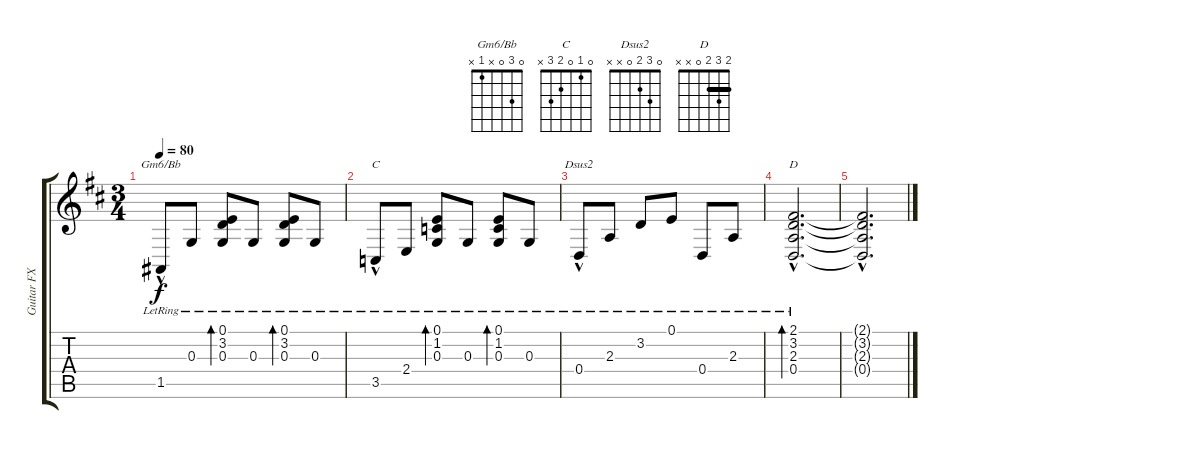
\track ("Guitar FX" "Guitar FX") {instrument stringensemble1}
\staff {score tabs}
\tuning (E4 B3 G3 D3 A2 E2) {hide}
\chord ("Gm6/Bb" 0 3 0 x 1 x)
\chord ("C" 0 1 0 2 3 x)
\chord ("Dsus2" 0 3 2 0 x x)
\chord ("D" 2 3 2 0 x x) {barre 2}
\ts (3 4)
\tempo 80
\clef g2
\ks d
1.5{hac lr}.8{ch "Gm6/Bb" dy f} 0.3{lr}.8 (0.1{lr} 3.2{lr} 0.3{lr}).8{bd 60} 0.3{lr}.8 (0.1{lr} 3.2{lr} 0.3{lr}).8{bd 60} 0.3{lr}.8 |
3.5{hac lr}.8{ch "C"} 2.4{lr}.8 (0.1{lr} 1.2{lr} 0.3{lr}).8{bd 60} 0.3{lr}.8 (0.1{lr} 1.2{lr} 0.3{lr}).8{bd 60} 0.3{lr}.8 |
0.4{hac lr}.8{ch "Dsus2"} 2.3{lr}.8 3.2{lr}.8 0.1{lr}.8 0.4{lr}.8 2.3{lr}.8 |
(2.1{hac lr} 3.2{hac lr} 2.3{hac lr} 0.4{hac lr}).2{d bd 480 ch "D" volume 0} |
(2.1{hac t} 3.2{hac t} 2.3{hac t} 0.4{hac t}).2{d}
